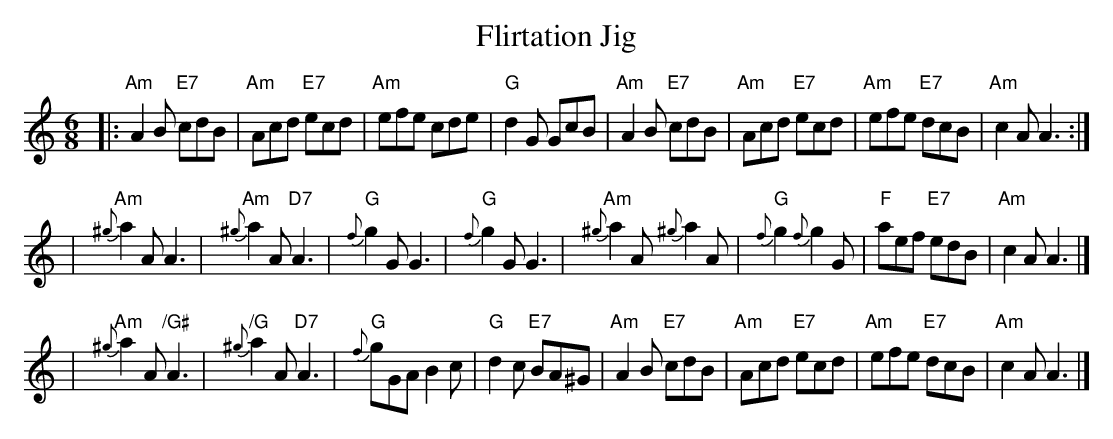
X:1
T: Flirtation Jig
K: Am
M: 6/8
L: 1/8
|:"Am"    A2B  "E7"cdB | "Am"    Acd "E7"ecd | "Am"efe       cde |  "G"  d2G    GcB   \
| "Am"    A2B  "E7"cdB | "Am"    Acd "E7"ecd | "Am"efe   "E7"dcB | "Am"  c2A     A3  :|
| "Am"{^g}a2A      A3  | "Am"{^g}a2A "D7"A3  | "G"{f}g2G     G3  | "G"{f}g2G     G3   \
| "Am"{^g}a2A  {^g}a2A |  "G" {f}g2   {f}g2G | "F"   aef "E7"edB | "Am"  c2A     A3  |]
| "Am"{^g}a2A "/G#"A3  | "/G"{^g}a2A "D7"A3  | "G"{f}gGA     B2c |  "G"  d2c "E7"BA^G \
| "Am"    A2B  "E7"cdB | "Am"    Acd "E7"ecd | "Am"  efe "E7"dcB | "Am"  c2A     A3  |]
